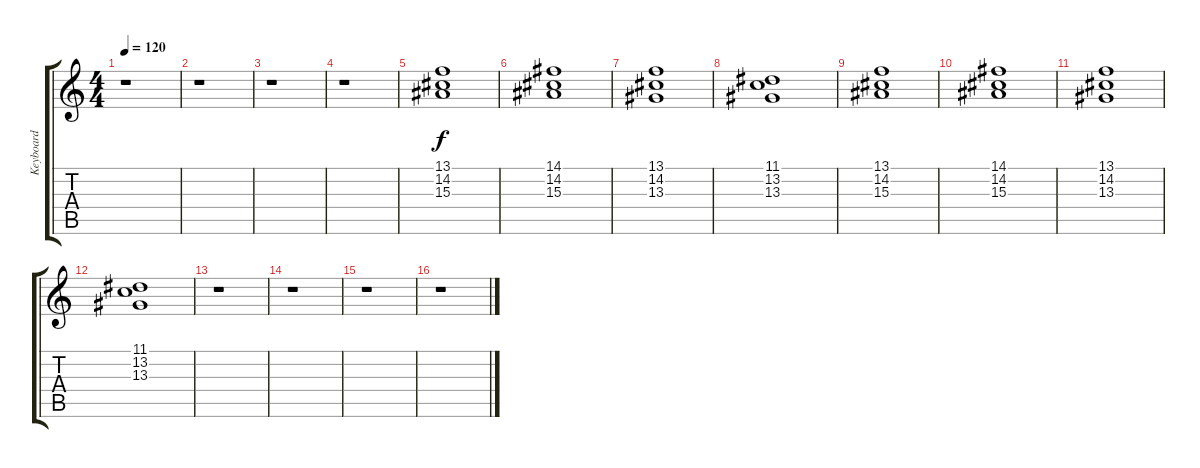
\track ("Keyboard" "Keyboard") {instrument rockorgan}
\staff {score tabs}
\tuning (E4 B3 G3 D3 A2 E2) {hide}
\ts (4 4)
\tempo 120
\clef g2
\ks c
r.1{dy f} |
r.1 |
r.1 |
r.1 |
(13.1 14.2 15.3).1 |
(14.1 14.2 15.3).1 |
(13.1 14.2 13.3).1 |
(11.1 13.2 13.3).1 |
(13.1 14.2 15.3).1 |
(14.1 14.2 15.3).1 |
(13.1 14.2 13.3).1 |
(11.1 13.2 13.3).1 |
r.1 |
r.1 |
r.1 |
r.1
